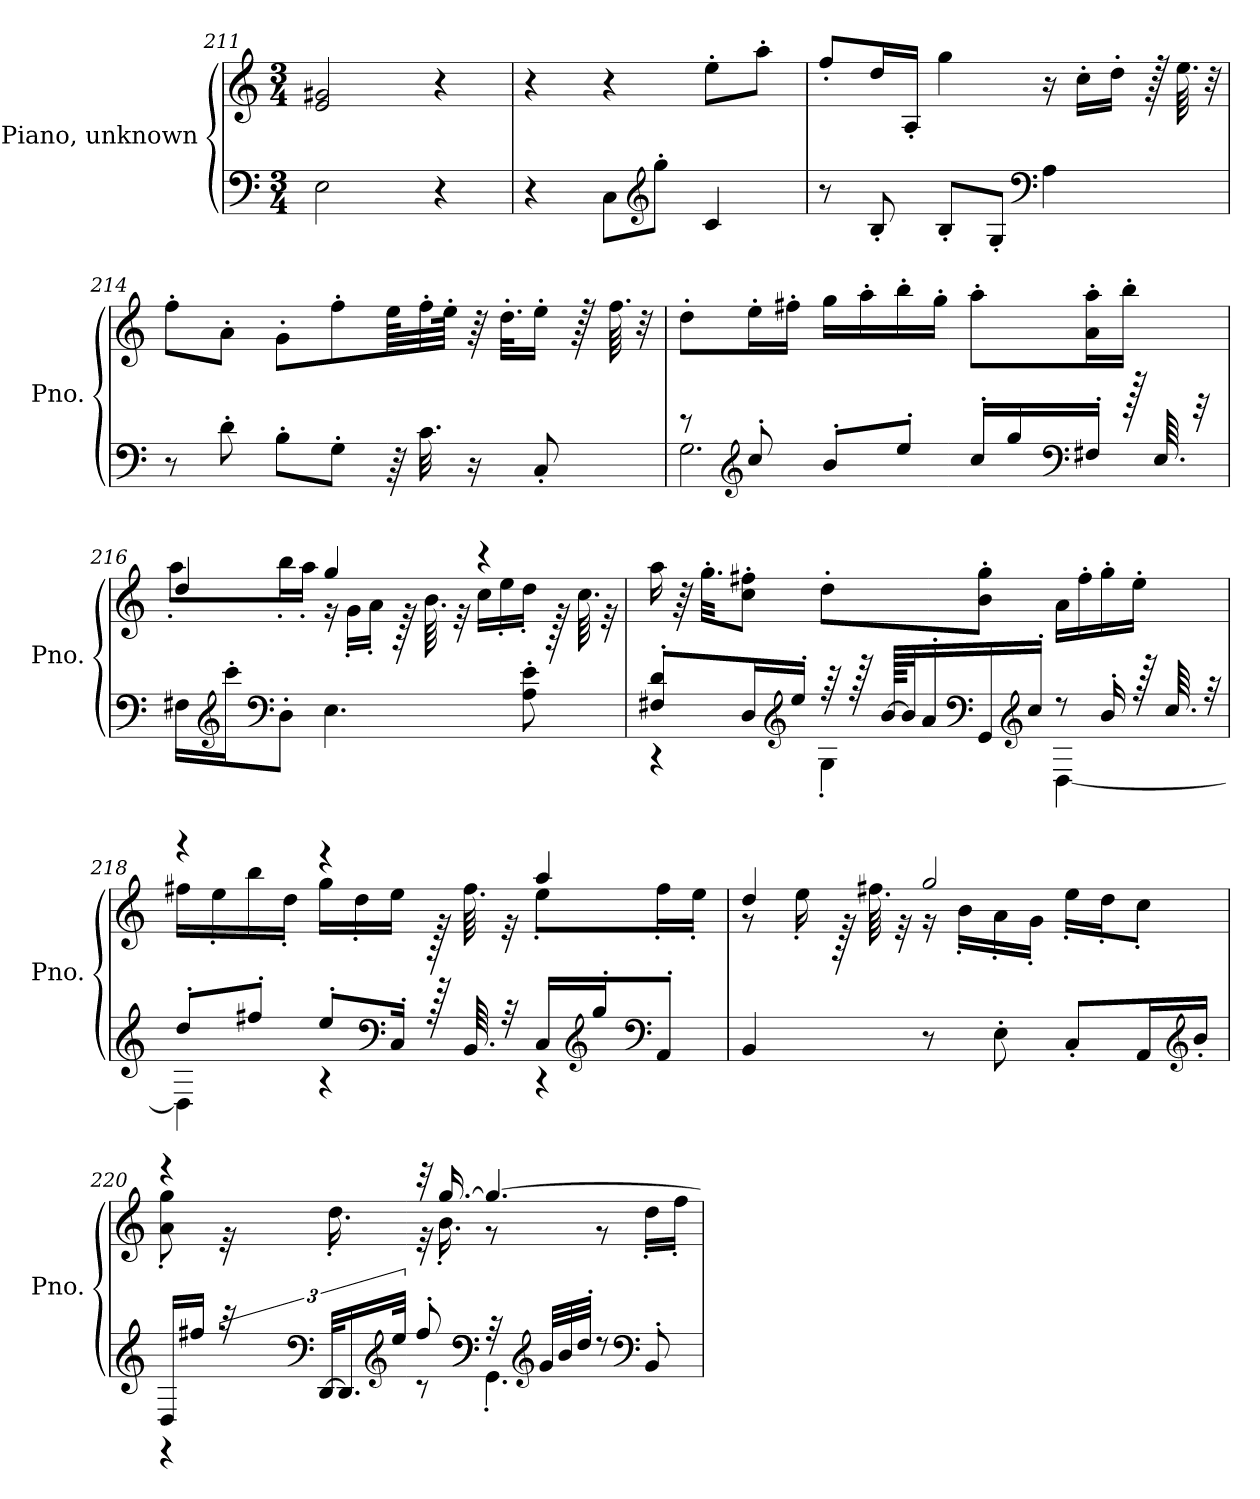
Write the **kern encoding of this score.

**kern	**kern
*part1	*part1
*staff2	*staff1
*I"Piano, unknown	*
*I'Pno.	*
*clefF4	*clefG2
*k[]	*k[]
*M3/4	*M3/4
=211	=211
2E\	2e/ 2g#X/
4r	4r
=212	=212
4r	4r
8C\L	4r
*clefG2	*
8gg'\J	.
4c/	8ee'\L
.	8aa'\J
!!LO:LB:g=z
=213	=213
8r	8ff'/L
8B'/	16dd/L
.	16A'/JJ
8B'/L	4gg\
8G'/J	.
*clefF4	*
4A\	16r
.	16cc'\LL
.	16dd'\JJ
.	128r
.	64.ee\
.	32r
=214	=214
8r	8ff'\L
8d'\	8a'\J
8B'\L	8g'\L
8G'\J	8ff'\
64r	64ee\KLL
32.c\	32ff'\
.	64ee'\JJJk
16r	64r
.	32.dd'\KLL
8C'/	16ee'\JJ
.	128r
.	64.ff\
.	32r
!!LO:LB:g=z
=215	=215
*^	*
8r	2.G\	8dd'\L
*clefG2	*	*
8cc'/	.	16ee'\L
.	.	16ff#X'\JJ
8b'/L	.	16gg\LL
.	.	16aa'\
8ee'/J	.	16bb'\
.	.	16gg'\JJ
16cc'/LL	.	8aa'\L
16gg/	.	.
*clefF4	*	*
16F#X'/JJ	.	16a\' 16aa\'L
128r	.	16bb'\JJ
64.E/	.	.
32r	.	.
*v	*v	*
=216	=216
*	*^
16F#X\LL	4dd/	8aa'\L
*clefG2	*	*
16ccc'\J	.	.
*clefF4	*	*
8D'\J	.	16bb'\L
.	.	16aa'\JJ
4.E\	4gg/	16r
.	.	16g'\LL
.	.	16a'\JJ
.	.	128r
.	.	64.b\
.	.	32r
.	4r	16cc\LL
.	.	16ee'\
8A\' 8e\'	.	16dd'\JJ
.	.	128r
.	.	64.cc\
.	.	32r
*	*v	*v
!!LO:PB:g=z
=217	=217
*^	*
8F#X/' 8d/'L	4r	16aa\
.	.	64r
.	.	32.gg'\KKL
16D/L	.	8cc\' 8ff#X\'J
*clefG2	*	*
16ee'/JJ	.	.
64r	4G'\	8dd'\L
128r	.	.
[128b/KKLLL	.	.
32b/J]	.	.
16a'/	.	.
*clefF4	*	*
16GG/	.	8b\' 8gg\'J
*clefG2	*	*
16cc'/JJ	.	.
8r	[4D\	16a\LL
.	.	16ff#'\
16b'/	.	16gg'\
128r	.	16ee'\JJ
64.cc/	.	.
32r	.	.
=218	=218	=218
*	*	*^
8dd'/L	4D\]	4r	16ff#X\LL
.	.	.	16ee'\
8ff#X'/J	.	.	16bb\
.	.	.	16dd'\JJ
8ee'/L	4r	4r	16gg\LL
.	.	.	16dd'\
*clefF4	*	*	*
16C'/Jk	.	.	16ee\JJ
128r	.	.	128r
64.BB/	.	.	64.ff#\
32r	.	.	32r
16C/LL	4r	4aa/	8ee'\L
*clefG2	*	*	*
16gg'/J	.	.	.
*clefF4	*	*	*
8AA'/J	.	.	16ff#'\L
.	.	.	16ee'\JJ
*v	*v	*	*
!!LO:LB:g=z	!!
=219	=219	=219
4BB/	4dd/	8r
.	.	16ee'\
.	.	128r
.	.	64.ff#X\
.	.	32r
8r	2gg/	16r
.	.	16b'\LL
8E'\	.	16a'\
.	.	16g'\JJ
8C'/L	.	16ee'\LL
.	.	16dd'\J
16AA/L	.	8cc'\J
*clefG2	*	*
16b'/JJ	.	.
=220	=220	=220
*^	*	*
16D/LL	4r	4r	8a\' 8gg\'
16ff#X/JJ	.	.	.
48r	.	.	32r
*clefF4	*	*	*
[48DD/KLL	.	.	.
.	.	.	16.dd'\
24.DD/]	.	.	.
*clefG2	*	*	*
48ee/JJk	.	.	.
8ff#'/	8r	32r	32r
.	.	[16.gg/	16.b'\
*clefF4	*	*	*
32r	4.GG'\	4.gg/_	8r
*clefG2	*	*	*
32g/LLL	.	.	.
32b/	.	.	.
32dd'/JJJ	.	.	.
8r	.	.	8r
*clefF4	*	*	*
8BB'/	.	.	16dd'\LL
.	.	.	16ff'\JJ
*v	*v	*	*
*	*v	*v
=	=
*-	*-
